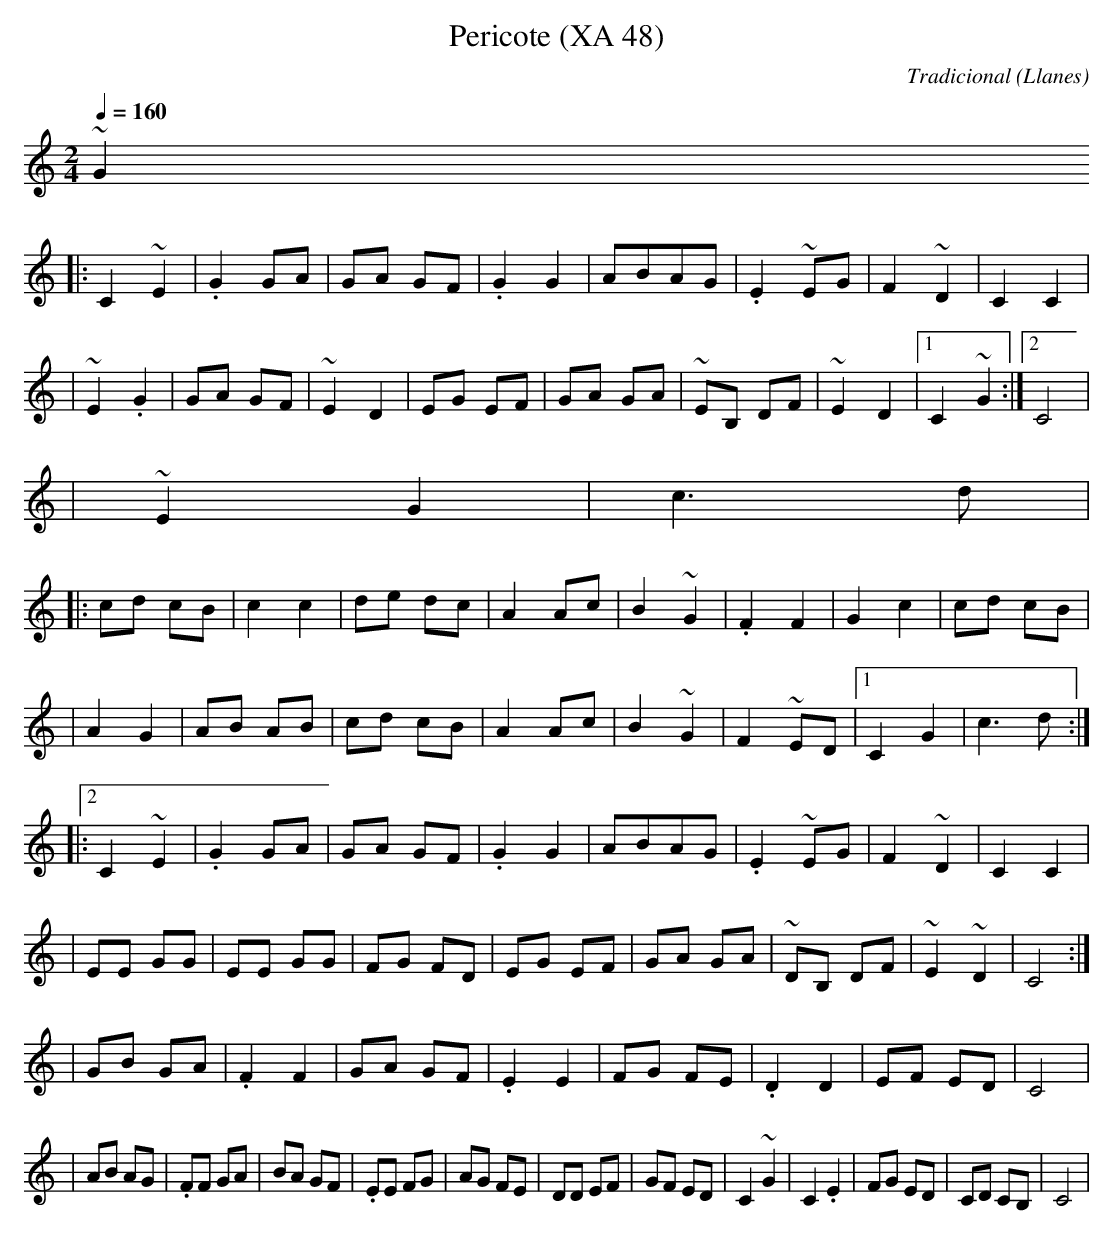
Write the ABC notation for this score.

X:1
T:Pericote (XA 48)
C:Tradicional
O:Llanes
M:2/4
L:1/8
Q:1/4=160
K:C
~G2
|: C2 ~E2|.G2 GA|GA GF|.G2 G2|ABAG|.E2 ~EG|F2 ~D2|C2 C2|
|~E2 .G2|GA GF|~E2 D2|EG EF|GA GA|~EB, DF|~E2 D2|[1 C2 ~G2 :|[2 C4|
|~E2 G2|c3 d|
|: cd cB|c2 c2|de dc|A2 Ac|B2 ~G2|.F2 F2|G2 c2|cd cB|
|A2 G2|AB AB|cd cB|A2 Ac|B2 ~G2|F2 ~ED|[1 C2 G2|c3 d :|
|:[2 C2 ~E2|.G2 GA|GA GF|.G2 G2|ABAG|.E2 ~EG|F2 ~D2|C2 C2|
|EE GG|EE GG|FG FD|EG EF|GA GA|~DB, DF|~E2 ~D2|C4 :|
|GB GA|.F2 F2|GA GF|.E2 E2|FG FE|.D2 D2|EF ED|C4|
|AB AG|.FF GA|BA GF|.EE FG|AG FE|DD EF|GF ED|C2 ~G2|C2 .E2|FG ED|CD CB,|C4|
